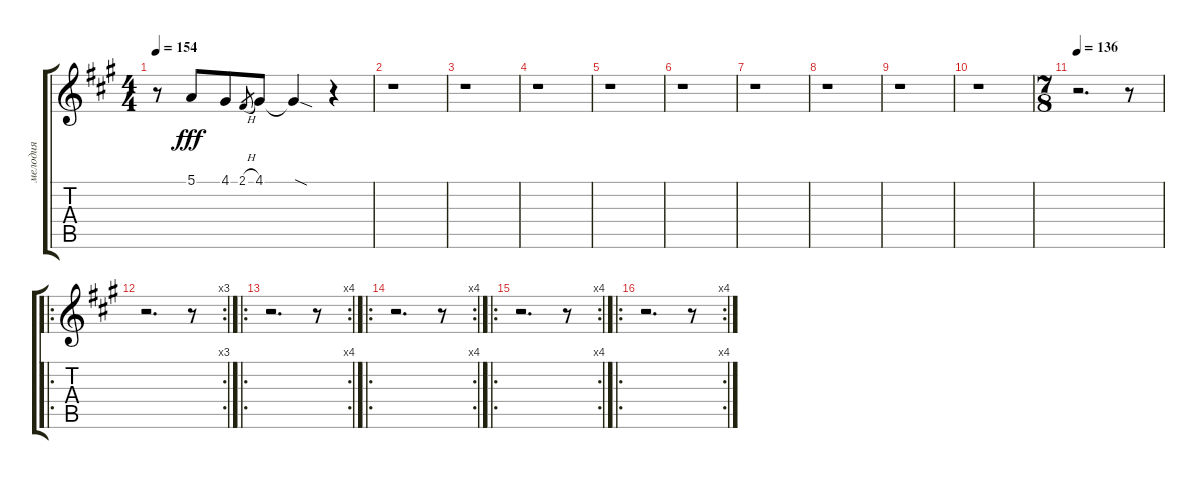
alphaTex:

\track ("мелодия" "мелодия") {instrument accordion}
\staff {score tabs}
\tuning (E4 B3 G3 D3 A2 E2) {hide}
\ts (4 4)
\tempo 154
\clef g2
\ks f#minor
r.8{dy fff} 5.1.8{beam merge} 4.1.8 2.1{h}.8{gr} 4.1.8 4.1{sod t}.4 r.4 |
r.1 |
r.1 |
r.1 |
r.1 |
r.1 |
r.1 |
r.1 |
r.1 |
r.1 |
\ts (7 8)
\tempo 136
r.2{d} r.8 |
\ro
\rc 3
r.2{d} r.8 |
\ro
\rc 4
r.2{d} r.8 |
\ro
\rc 4
r.2{d} r.8 |
\ro
\rc 4
r.2{d} r.8 |
\ro
\rc 4
r.2{d} r.8
